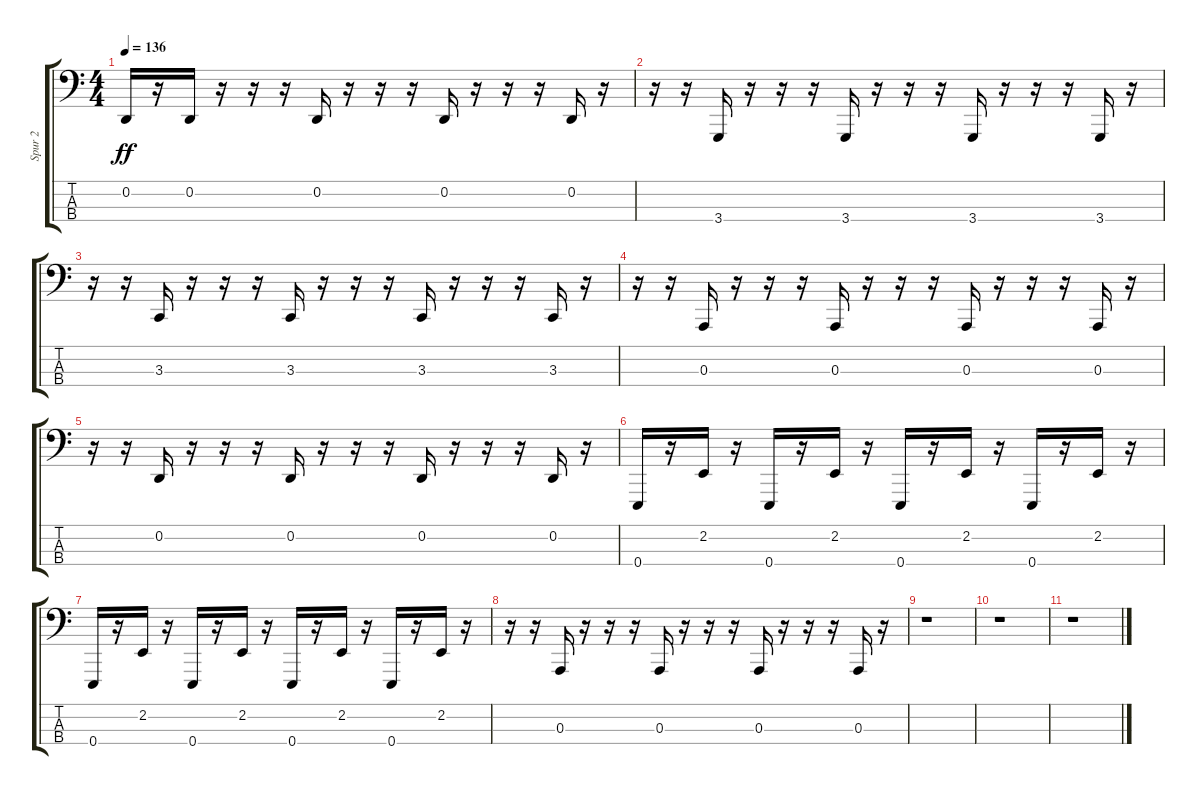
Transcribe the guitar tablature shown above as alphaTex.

\track ("Spur 2" "Spur 2") {instrument acousticgrandpiano}
\staff {score tabs}
\tuning (G2 D2 A1 E1) {hide}
\ts (4 4)
\tempo 136
\clef f4
\ks c
0.2.16{dy ff} r.16 0.2.16 r.16 r.16 r.16 0.2.16 r.16 r.16 r.16 0.2.16 r.16 r.16 r.16 0.2.16 r.16 |
r.16 r.16 3.4.16 r.16 r.16 r.16 3.4.16 r.16 r.16 r.16 3.4.16 r.16 r.16 r.16 3.4.16 r.16 |
r.16 r.16 3.3.16 r.16 r.16 r.16 3.3.16 r.16 r.16 r.16 3.3.16 r.16 r.16 r.16 3.3.16 r.16 |
r.16 r.16 0.3.16 r.16 r.16 r.16 0.3.16 r.16 r.16 r.16 0.3.16 r.16 r.16 r.16 0.3.16 r.16 |
r.16 r.16 0.2.16 r.16 r.16 r.16 0.2.16 r.16 r.16 r.16 0.2.16 r.16 r.16 r.16 0.2.16 r.16 |
0.4.16 r.16 2.2.16 r.16 0.4.16 r.16 2.2.16 r.16 0.4.16 r.16 2.2.16 r.16 0.4.16 r.16 2.2.16 r.16 |
0.4.16 r.16 2.2.16 r.16 0.4.16 r.16 2.2.16 r.16 0.4.16 r.16 2.2.16 r.16 0.4.16 r.16 2.2.16 r.16 |
r.16 r.16 0.3.16 r.16 r.16 r.16 0.3.16 r.16 r.16 r.16 0.3.16 r.16 r.16 r.16 0.3.16 r.16 |
r.1 |
r.1 |
r.1
